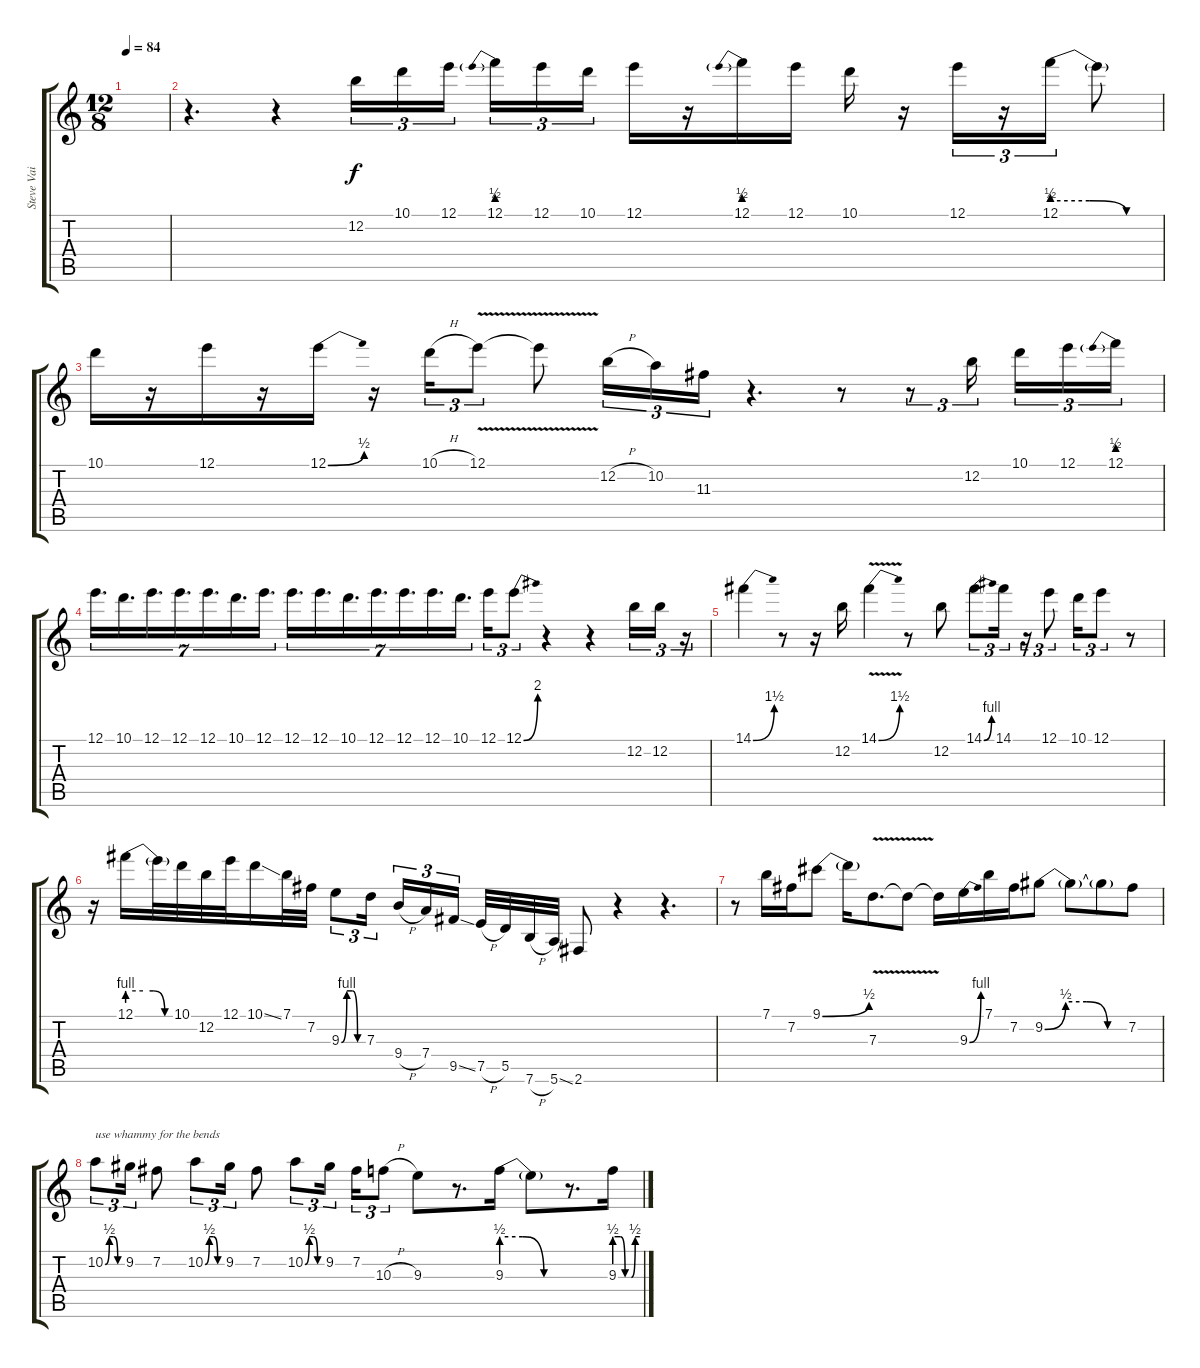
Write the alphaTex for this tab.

\track ("Steve Vai" "Steve Vai") {instrument distortionguitar}
\staff {score tabs}
\tuning (E4 B3 G3 D3 A2 E2) {hide}
\ts (12 8)
\tempo 84
\clef g2
\ks c
|
r.4{d volume 16} r.4 12.2.16{tu (3 2)} 10.1.16{tu (3 2)} 12.1.16{tu (3 2)} 12.1{be (prebend 0 2 60 2)}.16{tu (3 2)} 12.1.16{tu (3 2)} 10.1.16{tu (3 2)} 12.1.16 r.16 12.1{be (prebend 0 2 60 2)}.16 12.1.16 10.1.16 r.16 12.1.16{tu (3 2)} r.16{tu (3 2)} 12.1{be (custom 0 2 20 2 40 0 60 0)}.16{tu (3 2)} 12.1{t}.8 |
10.1.16 r.16 12.1.16 r.16 12.1{be (bend 0 0 60 2)}.16 r.16 10.1{h}.16{tu (3 2)} 12.1{v}.8{tu (3 2)} 12.1{t}.8 12.2{h}.16{tu (3 2)} 10.2.16{tu (3 2)} 11.3.16{tu (3 2)} r.4{d} r.8 r.8{tu (3 2)} 12.2.16{tu (3 2)} 10.1.16{tu (3 2)} 12.1.16{tu (3 2)} 12.1{be (prebend 0 2 60 2)}.16{tu (3 2)} |
12.1.16{d tu (7 4)} 10.1.16{d tu (7 4)} 12.1.16{d tu (7 4)} 12.1.16{d tu (7 4)} 12.1.16{d tu (7 4)} 10.1.16{d tu (7 4)} 12.1.16{d tu (7 4)} 12.1.16{d tu (7 4)} 12.1.16{d tu (7 4)} 10.1.16{d tu (7 4)} 12.1.16{d tu (7 4)} 12.1.16{d tu (7 4)} 12.1.16{d tu (7 4)} 10.1.16{d tu (7 4)} 12.1.16{tu (3 2)} 12.1{be (bend 0 0 60 8)}.8{tu (3 2)} r.4 r.4 12.2.16{tu (3 2)} 12.2.16{tu (3 2)} r.16{tu (3 2)} |
14.1{be (bend 0 0 60 6)}.4 r.8 r.16 12.2.16 14.1{be (bend 0 0 60 6) v}.4 r.8 12.2.8 14.1{be (bend 0 0 60 4)}.8{tu (3 2)} 14.1.16{tu (3 2)} r.16{tu (3 2)} 12.1.8{tu (3 2)} 10.1.16{tu (3 2)} 12.1.8{tu (3 2)} r.8 |
r.16 12.1{be (custom 0 4 20 4 33 4 48 0 53 0 60 0)}.16 12.1{t}.32 10.1.32 12.2.32 12.1.32 10.1{ss}.16 7.1.32 7.2.32 9.3{be (custom 0 0 15 4 30 4 45 0 60 0)}.8{tu (3 2)} 7.3.16{tu (3 2)} 9.4{h}.16{tu (3 2)} 7.4.16{tu (3 2)} 9.5{ss}.16{tu (3 2)} 7.5{h}.32 5.5.32 7.6{h}.32 5.6{ss}.32 2.6.8 r.4 r.4{d} |
r.8 7.1.16 7.2.16 9.1{be (bend 0 0 60 2)}.8 9.1{t}.16 7.3{v}.8{d} 7.3{t}.8 7.3{t}.16 9.3{be (bend 0 0 60 4)}.16 7.1.16 7.2.16 9.2{be (custom 0 0 15 2 30 2 45 0 60 0)}.8 9.2{t}.8 9.2{t}.8 7.2.8 |
10.2{be (custom 0 0 15 2 30 2 45 0 60 0)}.8{tu (3 2) txt "use whammy for the bends"} 9.2.16{tu (3 2)} 7.2.8 10.2{be (custom 0 0 15 2 30 2 45 0 60 0)}.8{tu (3 2)} 9.2.16{tu (3 2)} 7.2.8 10.2{be (custom 0 0 15 2 30 2 45 0 60 0)}.8{tu (3 2)} 9.2.16{tu (3 2)} 7.2.16{tu (3 2)} 10.3{h}.8{tu (3 2)} 9.3.8 r.8{d} 9.3{be (custom 0 2 20 2 40 0 60 0)}.16 9.3{t}.8 r.8{d} 9.3{be (custom 0 2 14 2 25 0 40 0 49 2 60 2)}.16
